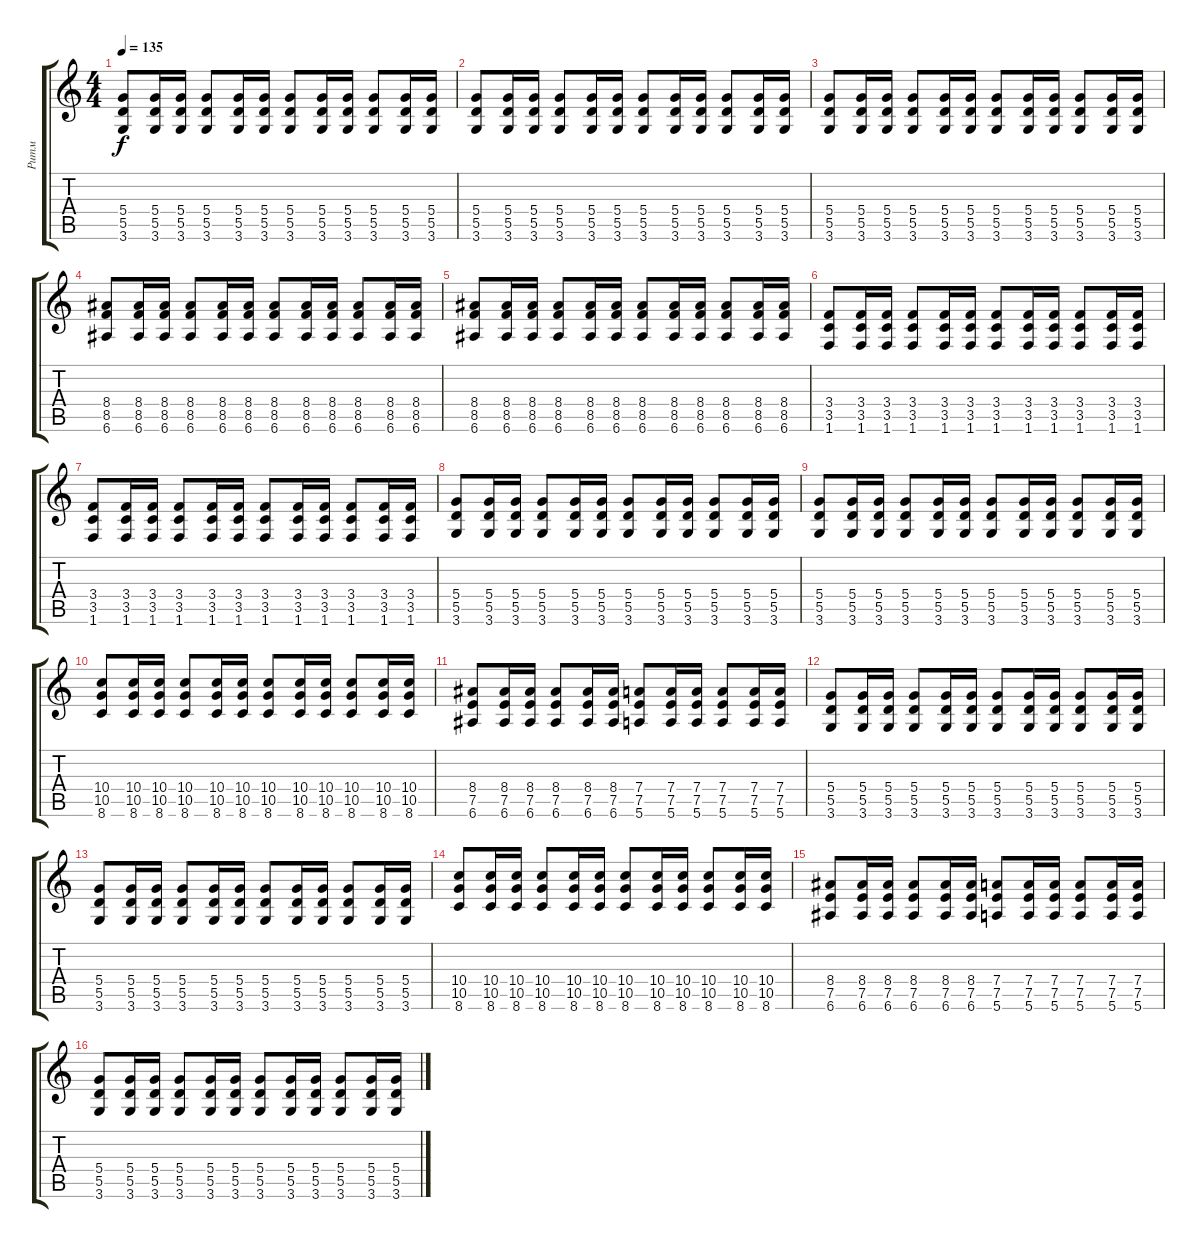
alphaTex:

\track ("Ритм" "Ритм") {instrument acousticguitarsteel}
\staff {score tabs}
\tuning (E4 B3 G3 D3 A2 E2) {hide}
\ts (4 4)
\tempo 135
\clef g2
\ks c
(5.4 5.5 3.6).8{dy f} (5.4 5.5 3.6).16 (5.4 5.5 3.6).16 (5.4 5.5 3.6).8 (5.4 5.5 3.6).16 (5.4 5.5 3.6).16 (5.4 5.5 3.6).8 (5.4 5.5 3.6).16 (5.4 5.5 3.6).16 (5.4 5.5 3.6).8 (5.4 5.5 3.6).16 (5.4 5.5 3.6).16 |
(5.4 5.5 3.6).8 (5.4 5.5 3.6).16 (5.4 5.5 3.6).16 (5.4 5.5 3.6).8 (5.4 5.5 3.6).16 (5.4 5.5 3.6).16 (5.4 5.5 3.6).8 (5.4 5.5 3.6).16 (5.4 5.5 3.6).16 (5.4 5.5 3.6).8 (5.4 5.5 3.6).16 (5.4 5.5 3.6).16 |
(5.4 5.5 3.6).8 (5.4 5.5 3.6).16 (5.4 5.5 3.6).16 (5.4 5.5 3.6).8 (5.4 5.5 3.6).16 (5.4 5.5 3.6).16 (5.4 5.5 3.6).8 (5.4 5.5 3.6).16 (5.4 5.5 3.6).16 (5.4 5.5 3.6).8 (5.4 5.5 3.6).16 (5.4 5.5 3.6).16 |
(8.4 8.5 6.6).8 (8.4 8.5 6.6).16 (8.4 8.5 6.6).16 (8.4 8.5 6.6).8 (8.4 8.5 6.6).16 (8.4 8.5 6.6).16 (8.4 8.5 6.6).8 (8.4 8.5 6.6).16 (8.4 8.5 6.6).16 (8.4 8.5 6.6).8 (8.4 8.5 6.6).16 (8.4 8.5 6.6).16 |
(8.4 8.5 6.6).8 (8.4 8.5 6.6).16 (8.4 8.5 6.6).16 (8.4 8.5 6.6).8 (8.4 8.5 6.6).16 (8.4 8.5 6.6).16 (8.4 8.5 6.6).8 (8.4 8.5 6.6).16 (8.4 8.5 6.6).16 (8.4 8.5 6.6).8 (8.4 8.5 6.6).16 (8.4 8.5 6.6).16 |
(3.4 3.5 1.6).8 (3.4 3.5 1.6).16 (3.4 3.5 1.6).16 (3.4 3.5 1.6).8 (3.4 3.5 1.6).16 (3.4 3.5 1.6).16 (3.4 3.5 1.6).8 (3.4 3.5 1.6).16 (3.4 3.5 1.6).16 (3.4 3.5 1.6).8 (3.4 3.5 1.6).16 (3.4 3.5 1.6).16 |
(3.4 3.5 1.6).8 (3.4 3.5 1.6).16 (3.4 3.5 1.6).16 (3.4 3.5 1.6).8 (3.4 3.5 1.6).16 (3.4 3.5 1.6).16 (3.4 3.5 1.6).8 (3.4 3.5 1.6).16 (3.4 3.5 1.6).16 (3.4 3.5 1.6).8 (3.4 3.5 1.6).16 (3.4 3.5 1.6).16 |
(5.4 5.5 3.6).8 (5.4 5.5 3.6).16 (5.4 5.5 3.6).16 (5.4 5.5 3.6).8 (5.4 5.5 3.6).16 (5.4 5.5 3.6).16 (5.4 5.5 3.6).8 (5.4 5.5 3.6).16 (5.4 5.5 3.6).16 (5.4 5.5 3.6).8 (5.4 5.5 3.6).16 (5.4 5.5 3.6).16 |
(5.4 5.5 3.6).8 (5.4 5.5 3.6).16 (5.4 5.5 3.6).16 (5.4 5.5 3.6).8 (5.4 5.5 3.6).16 (5.4 5.5 3.6).16 (5.4 5.5 3.6).8 (5.4 5.5 3.6).16 (5.4 5.5 3.6).16 (5.4 5.5 3.6).8 (5.4 5.5 3.6).16 (5.4 5.5 3.6).16 |
(10.4 10.5 8.6).8 (10.4 10.5 8.6).16 (10.4 10.5 8.6).16 (10.4 10.5 8.6).8 (10.4 10.5 8.6).16 (10.4 10.5 8.6).16 (10.4 10.5 8.6).8 (10.4 10.5 8.6).16 (10.4 10.5 8.6).16 (10.4 10.5 8.6).8 (10.4 10.5 8.6).16 (10.4 10.5 8.6).16 |
(8.4 7.5 6.6).8 (8.4 7.5 6.6).16 (8.4 7.5 6.6).16 (8.4 7.5 6.6).8 (8.4 7.5 6.6).16 (8.4 7.5 6.6).16 (7.4 7.5 5.6).8 (7.4 7.5 5.6).16 (7.4 7.5 5.6).16 (7.4 7.5 5.6).8 (7.4 7.5 5.6).16 (7.4 7.5 5.6).16 |
(5.4 5.5 3.6).8 (5.4 5.5 3.6).16 (5.4 5.5 3.6).16 (5.4 5.5 3.6).8 (5.4 5.5 3.6).16 (5.4 5.5 3.6).16 (5.4 5.5 3.6).8 (5.4 5.5 3.6).16 (5.4 5.5 3.6).16 (5.4 5.5 3.6).8 (5.4 5.5 3.6).16 (5.4 5.5 3.6).16 |
(5.4 5.5 3.6).8 (5.4 5.5 3.6).16 (5.4 5.5 3.6).16 (5.4 5.5 3.6).8 (5.4 5.5 3.6).16 (5.4 5.5 3.6).16 (5.4 5.5 3.6).8 (5.4 5.5 3.6).16 (5.4 5.5 3.6).16 (5.4 5.5 3.6).8 (5.4 5.5 3.6).16 (5.4 5.5 3.6).16 |
(10.4 10.5 8.6).8 (10.4 10.5 8.6).16 (10.4 10.5 8.6).16 (10.4 10.5 8.6).8 (10.4 10.5 8.6).16 (10.4 10.5 8.6).16 (10.4 10.5 8.6).8 (10.4 10.5 8.6).16 (10.4 10.5 8.6).16 (10.4 10.5 8.6).8 (10.4 10.5 8.6).16 (10.4 10.5 8.6).16 |
(8.4 7.5 6.6).8 (8.4 7.5 6.6).16 (8.4 7.5 6.6).16 (8.4 7.5 6.6).8 (8.4 7.5 6.6).16 (8.4 7.5 6.6).16 (7.4 7.5 5.6).8 (7.4 7.5 5.6).16 (7.4 7.5 5.6).16 (7.4 7.5 5.6).8 (7.4 7.5 5.6).16 (7.4 7.5 5.6).16 |
(5.4 5.5 3.6).8 (5.4 5.5 3.6).16 (5.4 5.5 3.6).16 (5.4 5.5 3.6).8 (5.4 5.5 3.6).16 (5.4 5.5 3.6).16 (5.4 5.5 3.6).8 (5.4 5.5 3.6).16 (5.4 5.5 3.6).16 (5.4 5.5 3.6).8 (5.4 5.5 3.6).16 (5.4 5.5 3.6).16
